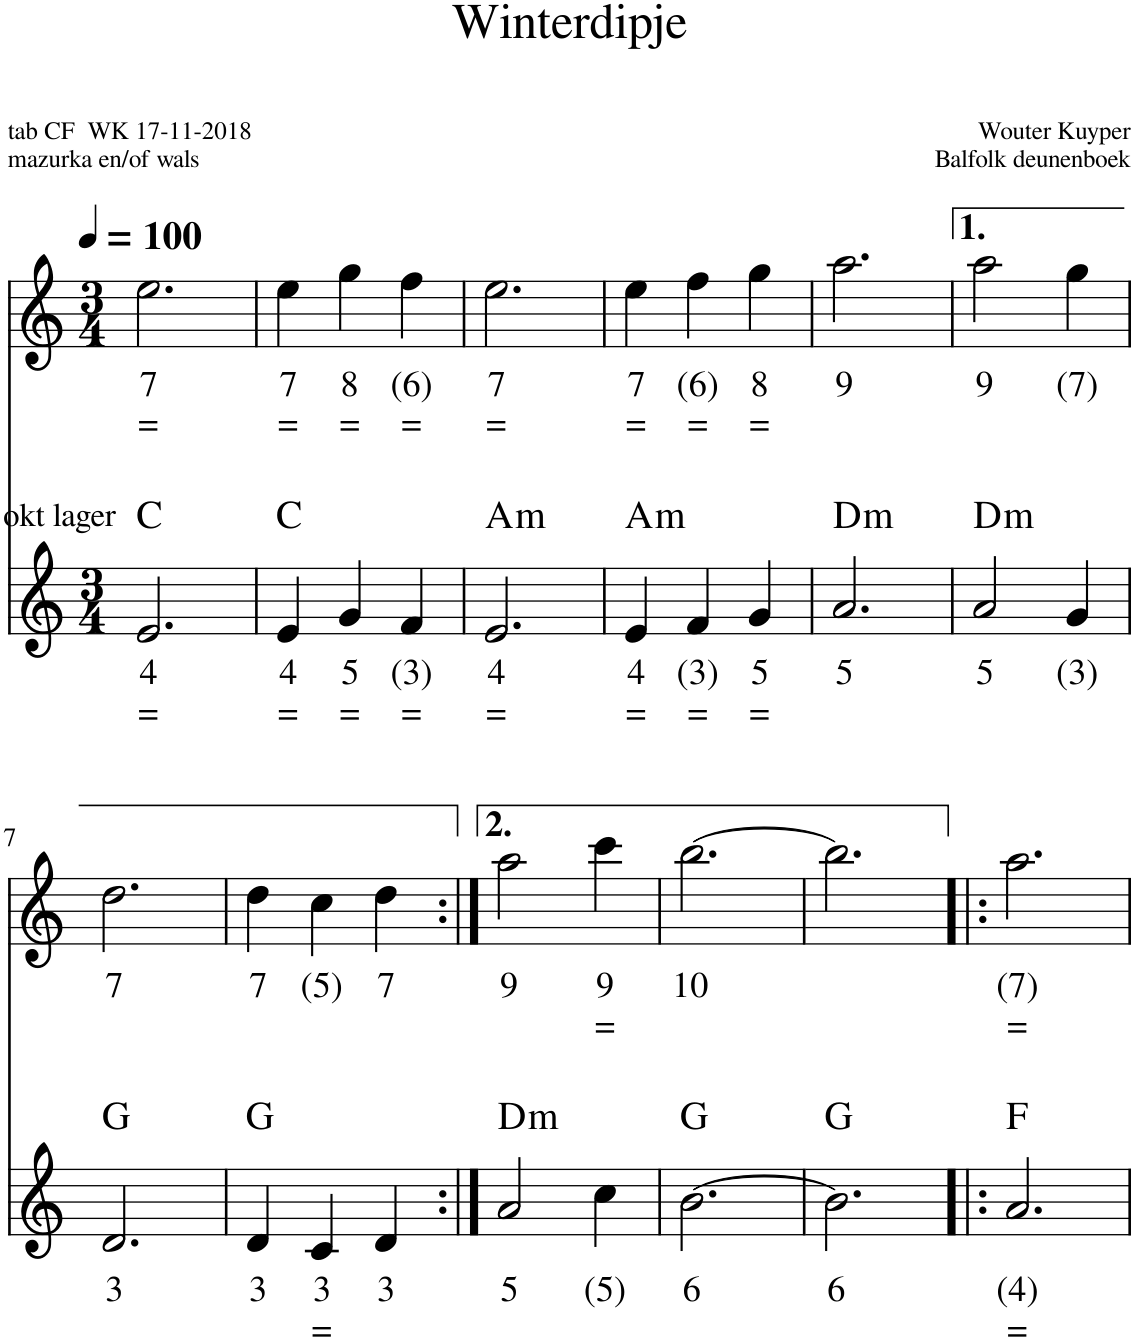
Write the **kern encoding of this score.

**kern	**text	**text	**harte	**kern	**text	**text
*part2	*part2	*part2	*part2	*part1	*part1	*part1
*staff2	*staff2	*staff2	*	*staff1	*staff1	*staff1
*I"Stem	*	*	*	*I"Stem	*	*
*clefG2	*	*	*	*clefG2	*	*
*k[]	*	*	*	*k[]	*	*
*M3/4	*	*	*	*M3/4	*	*
*MM100	*	*	*	*MM100	*	*
=1	=1	=1	=1	=1	=1	=1
!LO:TX:a:t=okt lager	!	!	!	!	!	!
!	!LO:LY:b	!LO:LY:b	!	!	!LO:LY:b	!LO:LY:b
2.e/	4	=	C:maj	2.ee\	7	=
=2	=2	=2	=2	=2	=2	=2
!	!LO:LY:b	!LO:LY:b	!	!	!LO:LY:b	!LO:LY:b
4e/	4	=	C:maj	4ee\	7	=
!	!LO:LY:b	!LO:LY:b	!	!	!LO:LY:b	!LO:LY:b
4g/	5	=	.	4gg\	8	=
!	!LO:LY:b	!LO:LY:b	!	!	!LO:LY:b	!LO:LY:b
4f/	(3)	=	.	4ff\	(6)	=
=3	=3	=3	=3	=3	=3	=3
!	!LO:LY:b	!LO:LY:b	!LO:H:kt=m	!	!LO:LY:b	!LO:LY:b
2.e/	4	=	A:min	2.ee\	7	=
=4	=4	=4	=4	=4	=4	=4
!	!LO:LY:b	!LO:LY:b	!LO:H:kt=m	!	!LO:LY:b	!LO:LY:b
4e/	4	=	A:min	4ee\	7	=
!	!LO:LY:b	!LO:LY:b	!	!	!LO:LY:b	!LO:LY:b
4f/	(3)	=	.	4ff\	(6)	=
!	!LO:LY:b	!LO:LY:b	!	!	!LO:LY:b	!LO:LY:b
4g/	5	=	.	4gg\	8	=
=5	=5	=5	=5	=5	=5	=5
!	!LO:LY:b	!	!LO:H:kt=m	!	!LO:LY:b	!
2.a/	5	.	D:min	2.aa\	9	.
=6	=6	=6	=6	=6	=6	=6
!	!LO:LY:b	!	!LO:H:kt=m	!	!LO:LY:b	!
2a/	5	.	D:min	2aa\	9	.
!	!LO:LY:b	!	!	!	!LO:LY:b	!
4g/	(3)	.	.	4gg\	(7)	.
!!LO:LB:g=z
=7	=7	=7	=7	=7	=7	=7
!	!LO:LY:b	!	!	!	!LO:LY:b	!
2.d/	3	.	G:maj	2.dd\	7	.
=8	=8	=8	=8	=8	=8	=8
!	!LO:LY:b	!	!	!	!LO:LY:b	!
4d/	3	.	G:maj	4dd\	7	.
!	!LO:LY:b	!LO:LY:b	!	!	!LO:LY:b	!
4c/	3	=	.	4cc\	(5)	.
!	!LO:LY:b	!	!	!	!LO:LY:b	!
4d/	3	.	.	4dd\	7	.
=9:|!	=9:|!	=9:|!	=9:|!	=9:|!	=9:|!	=9:|!
!	!LO:LY:b	!	!LO:H:kt=m	!	!LO:LY:b	!
2a/	5	.	D:min	2aa\	9	.
!	!LO:LY:b	!	!	!	!LO:LY:b	!LO:LY:b
4cc\	(5)	.	.	4ccc\	9	=
=10	=10	=10	=10	=10	=10	=10
!	!LO:LY:b	!	!	!	!LO:LY:b	!
[2.b\	6	.	G:maj	[2.bb\	10	.
=11	=11	=11	=11	=11	=11	=11
!	!LO:LY:b	!	!	!	!	!
2.b\]	6	.	G:maj	2.bb\]	.	.
=12!|:	=12!|:	=12!|:	=12!|:	=12!|:	=12!|:	=12!|:
!	!LO:LY:b	!LO:LY:b	!	!	!LO:LY:b	!LO:LY:b
2.a/	(4)	=	F:maj	2.aa\	(7)	=
=	=	=	=	=	=	=
*-	*-	*-	*-	*-	*-	*-
